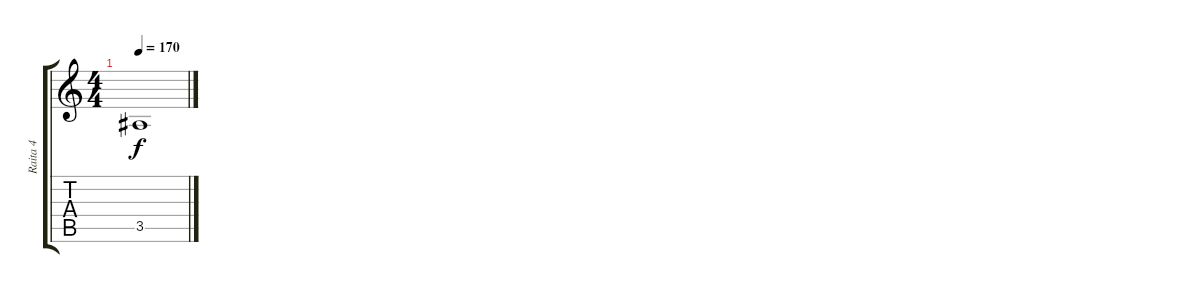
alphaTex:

\track ("Raita 4" "Raita 4") {instrument distortionguitar}
\staff {score tabs}
\tuning (D4 A3 F3 C3 G2 D2) {hide}
\ts (4 4)
\tempo 170
\clef g2
\ks c
3.5{t}.1{dy f volume 0}
